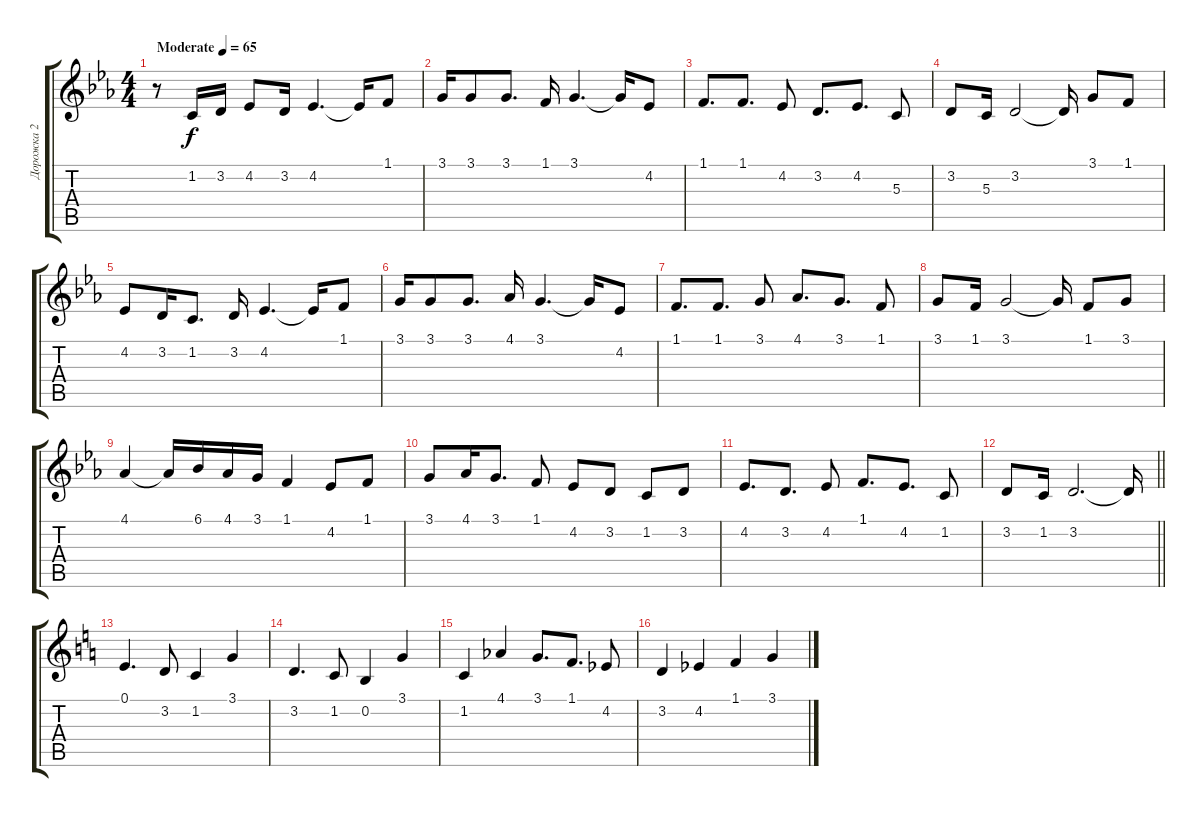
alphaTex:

\track ("Дорожка 2" "Дорожка 2") {instrument viola}
\staff {score tabs}
\tuning (E4 B3 G3 D3 A2 E2) {hide}
\ts (4 4)
\tempo (65 "Moderate")
\clef g2
\ks cminor
r.8{dy f instrument viola} 1.2.16 3.2.16 4.2.8 3.2.16 4.2.4{d} 4.2{t}.16 1.1.8 |
3.1.16 3.1.8 3.1.8{d} 1.1.16 3.1.4{d} 3.1{t}.16 4.2.8 |
1.1.8{d} 1.1.8{d} 4.2.8 3.2.8{d} 4.2.8{d} 5.3.8 |
3.2.8 5.3.16 3.2.2 3.2{t}.16 3.1.8 1.1.8 |
4.2.8 3.2.16 1.2.8{d} 3.2.16 4.2.4{d} 4.2{t}.16 1.1.8 |
3.1.16 3.1.8 3.1.8{d} 4.1.16 3.1.4{d} 3.1{t}.16 4.2.8 |
1.1.8{d} 1.1.8{d} 3.1.8 4.1.8{d} 3.1.8{d} 1.1.8 |
3.1.8 1.1.16 3.1.2 3.1{t}.16 1.1.8 3.1.8 |
4.1.4 4.1{t}.16 6.1.16 4.1.16 3.1.16 1.1.4 4.2.8 1.1.8 |
3.1.8 4.1.16 3.1.8{d} 1.1.8 4.2.8 3.2.8 1.2.8 3.2.8 |
4.2.8{d} 3.2.8{d} 4.2.8 1.1.8{d} 4.2.8{d} 1.2.8 |
\barLineRight lightlight
3.2.8 1.2.16 3.2.2{d} 3.2{t}.16 |
\ks aminor
0.1.4{d} 3.2.8 1.2.4 3.1.4 |
3.2.4{d} 1.2.8 0.2.4 3.1.4 |
1.2.4 4.1{acc b}.4 3.1.8{d} 1.1.8{d} 4.2{acc b}.8 |
3.2.4 4.2{acc b}.4 1.1.4 3.1.4
